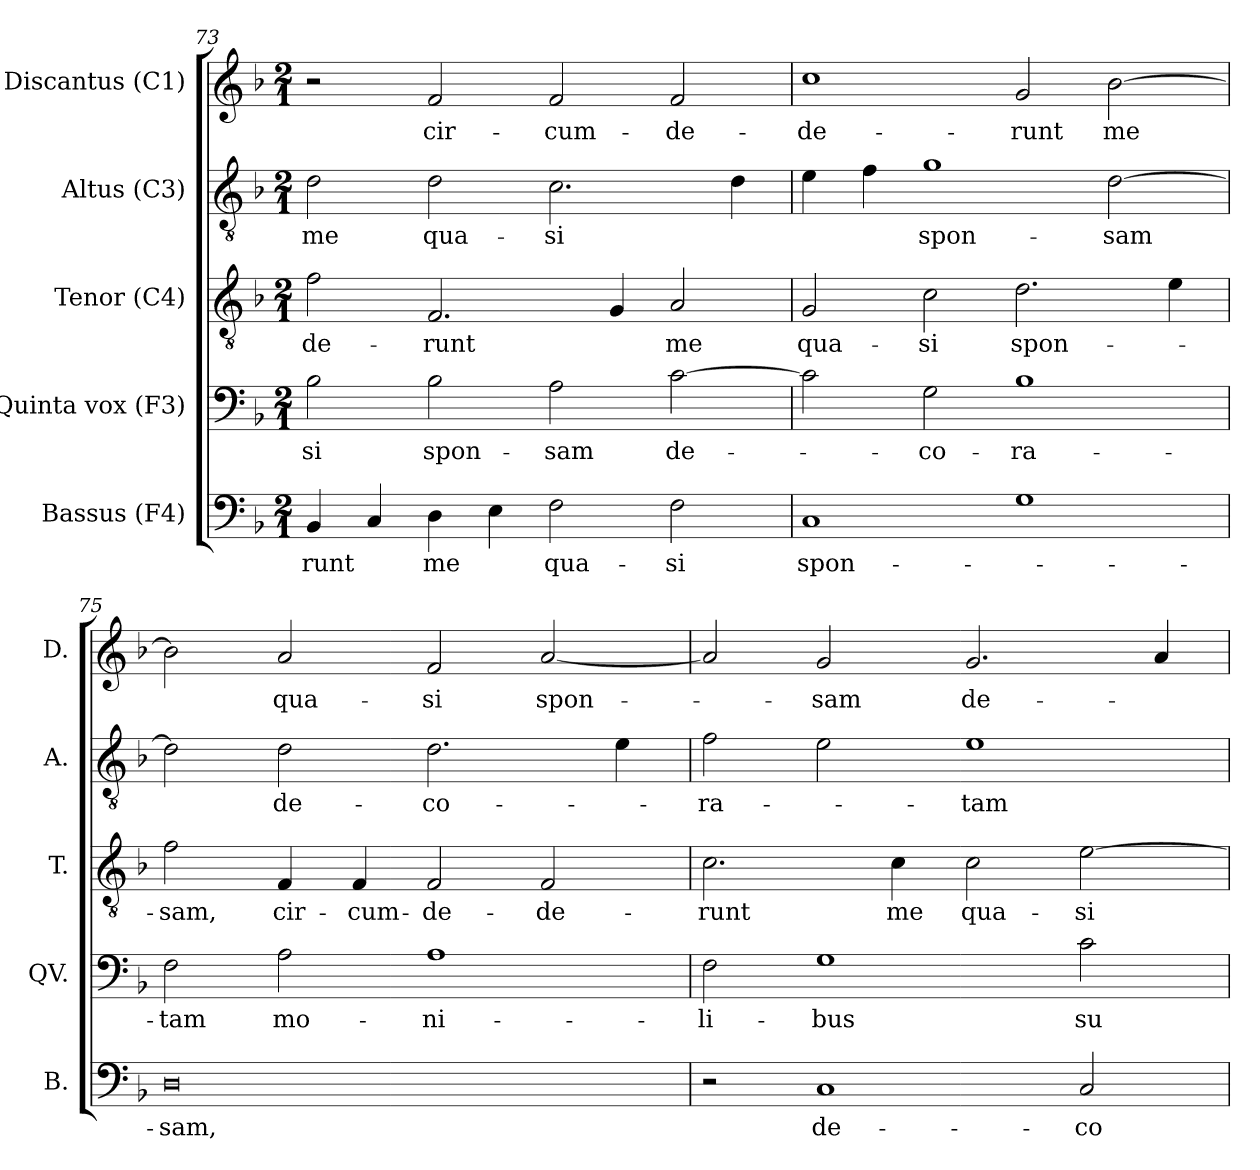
**kern	**text	**kern	**text	**kern	**text	**kern	**text	**kern	**text
*part5	*part5	*part4	*part4	*part3	*part3	*part2	*part2	*part1	*part1
*staff5	*staff5	*staff4	*staff4	*staff3	*staff3	*staff2	*staff2	*staff1	*staff1
*I"Bassus (F4)	*	*I"Quinta vox (F3)	*	*I"Tenor (C4)	*	*I"Altus (C3)	*	*I"Discantus (C1)	*
*I'B.	*	*I'QV.	*	*I'T.	*	*I'A.	*	*I'D.	*
!!LO:PB:g=z
*clefF4	*	*clefF4	*	*clefGv2	*	*clefGv2	*	*clefG2	*
*	*	*ITrd7c12	*	*ITrd7c12	*	*	*	*	*
*k[b-]	*	*k[b-]	*	*k[b-]	*	*k[b-]	*	*k[b-]	*
*F:	*	*F:	*	*F:	*	*F:	*	*F:	*
*M2/1	*	*M2/1	*	*M2/1	*	*M2/1	*	*M2/1	*
=73	=73	=73	=73	=73	=73	=73	=73	=73	=73
!	!LO:LY:b:color=#000000	!	!	!	!	!	!	!	!
!	!	!	!LO:LY:b:color=#000000	!	!	!	!	!	!
!	!	!	!	!	!LO:LY:b:color=#000000	!	!	!	!
!	!	!	!	!	!	!	!LO:LY:b:color=#000000	!	!
4BB-i/	-runt	2BB-i\	-si	2Fi\	-de-	2di\	me	2r	.
4Ci/	.	.	.	.	.	.	.	.	.
!	!LO:LY:b:color=#000000	!	!	!	!	!	!	!	!
!	!	!	!LO:LY:b:color=#000000	!	!	!	!	!	!
!	!	!	!	!	!LO:LY:b:color=#000000	!	!	!	!
!	!	!	!	!	!	!	!LO:LY:b:color=#000000	!	!
!	!	!	!	!	!	!	!	!	!LO:LY:b:color=#000000
4Di\	me	2BB-i\	spon-	2.FFi/	-runt	2di\	qua-	2fi/	cir-
4Ei\	.	.	.	.	.	.	.	.	.
!	!LO:LY:b:color=#000000	!	!	!	!	!	!	!	!
!	!	!	!LO:LY:b:color=#000000	!	!	!	!	!	!
!	!	!	!	!	!	!	!LO:LY:b:color=#000000	!	!
!	!	!	!	!	!	!	!	!	!LO:LY:b:color=#000000
2Fi\	qua-	2AAi\	-sam	.	.	2.ci\	-si	2fi/	-cum-
.	.	.	.	4GGi/	.	.	.	.	.
!	!LO:LY:b:color=#000000	!	!	!	!	!	!	!	!
!	!	!	!LO:LY:b:color=#000000	!	!	!	!	!	!
!	!	!	!	!	!LO:LY:b:color=#000000	!	!	!	!
!	!	!	!	!	!	!	!	!	!LO:LY:b:color=#000000
2Fi\	-si	[2Ci\	de-	2AAi/	me	.	.	2fi/	-de-
.	.	.	.	.	.	4di\	.	.	.
=74	=74	=74	=74	=74	=74	=74	=74	=74	=74
!	!LO:LY:b:color=#000000	!	!	!	!	!	!	!	!
!	!	!	!	!	!LO:LY:b:color=#000000	!	!	!	!
!	!	!	!	!	!	!	!	!	!LO:LY:b:color=#000000
1Ci	spon-	2Ci\]	.	2GGi/	qua-	4ei\	.	1cci	-de-
.	.	.	.	.	.	4fi\	.	.	.
!	!	!	!LO:LY:b:color=#000000	!	!	!	!	!	!
!	!	!	!	!	!LO:LY:b:color=#000000	!	!	!	!
!	!	!	!	!	!	!	!LO:LY:b:color=#000000	!	!
.	.	2GGi\	-co-	2Ci\	-si	1gi	spon-	.	.
!	!	!	!LO:LY:b:color=#000000	!	!	!	!	!	!
!	!	!	!	!	!LO:LY:b:color=#000000	!	!	!	!
!	!	!	!	!	!	!	!	!	!LO:LY:b:color=#000000
1Gi	.	1BB-i	-ra-	2.Di\	spon-	.	.	2gi/	-runt
!	!	!	!	!	!	!	!LO:LY:b:color=#000000	!	!
!	!	!	!	!	!	!	!	!	!LO:LY:b:color=#000000
.	.	.	.	.	.	[2di\	-sam	[2b-i\	me
.	.	.	.	4Ei\	.	.	.	.	.
=75	=75	=75	=75	=75	=75	=75	=75	=75	=75
!	!LO:LY:b:color=#000000	!	!	!	!	!	!	!	!
!	!	!	!LO:LY:b:color=#000000	!	!	!	!	!	!
!	!	!	!	!	!LO:LY:b:color=#000000	!	!	!	!
0Di	-sam,	2FFi\	-tam	2Fi\	-sam,	2di\]	.	2b-i\]	.
!	!	!	!LO:LY:b:color=#000000	!	!	!	!	!	!
!	!	!	!	!	!LO:LY:b:color=#000000	!	!	!	!
!	!	!	!	!	!	!	!LO:LY:b:color=#000000	!	!
!	!	!	!	!	!	!	!	!	!LO:LY:b:color=#000000
.	.	2AAi\	mo-	4FFi/	cir-	2di\	de-	2ai/	qua-
!	!	!	!	!	!LO:LY:b:color=#000000	!	!	!	!
.	.	.	.	4FFi/	-cum-	.	.	.	.
!	!	!	!LO:LY:b:color=#000000	!	!	!	!	!	!
!	!	!	!	!	!LO:LY:b:color=#000000	!	!	!	!
!	!	!	!	!	!	!	!LO:LY:b:color=#000000	!	!
!	!	!	!	!	!	!	!	!	!LO:LY:b:color=#000000
.	.	1AAi	-ni-	2FFi/	-de-	2.di\	-co-	2fi/	-si
!	!	!	!	!	!LO:LY:b:color=#000000	!	!	!	!
!	!	!	!	!	!	!	!	!	!LO:LY:b:color=#000000
.	.	.	.	2FFi/	-de-	.	.	[2ai/	spon-
.	.	.	.	.	.	4ei\	.	.	.
=76	=76	=76	=76	=76	=76	=76	=76	=76	=76
!	!	!	!LO:LY:b:color=#000000	!	!	!	!	!	!
!	!	!	!	!	!LO:LY:b:color=#000000	!	!	!	!
!	!	!	!	!	!	!	!LO:LY:b:color=#000000	!	!
2r	.	2FFi\	-li-	2.Ci\	-runt	2fi\	-ra-	2ai/]	.
!	!LO:LY:b:color=#000000	!	!	!	!	!	!	!	!
!	!	!	!LO:LY:b:color=#000000	!	!	!	!	!	!
!	!	!	!	!	!	!	!	!	!LO:LY:b:color=#000000
1Ci	de-	1GGi	-bus	.	.	2ei\	.	2gi/	-sam
!	!	!	!	!	!LO:LY:b:color=#000000	!	!	!	!
.	.	.	.	4Ci\	me	.	.	.	.
!	!	!	!	!	!LO:LY:b:color=#000000	!	!	!	!
!	!	!	!	!	!	!	!LO:LY:b:color=#000000	!	!
!	!	!	!	!	!	!	!	!	!LO:LY:b:color=#000000
.	.	.	.	2Ci\	qua-	1ei	-tam	2.gi/	de-
!	!LO:LY:b:color=#000000	!	!	!	!	!	!	!	!
!	!	!	!LO:LY:b:color=#000000	!	!	!	!	!	!
!	!	!	!	!	!LO:LY:b:color=#000000	!	!	!	!
2Ci/	-co-	2Ci\	su-	[2Ei\	-si	.	.	.	.
.	.	.	.	.	.	.	.	4ai/	.
=	=	=	=	=	=	=	=	=	=
*-	*-	*-	*-	*-	*-	*-	*-	*-	*-
